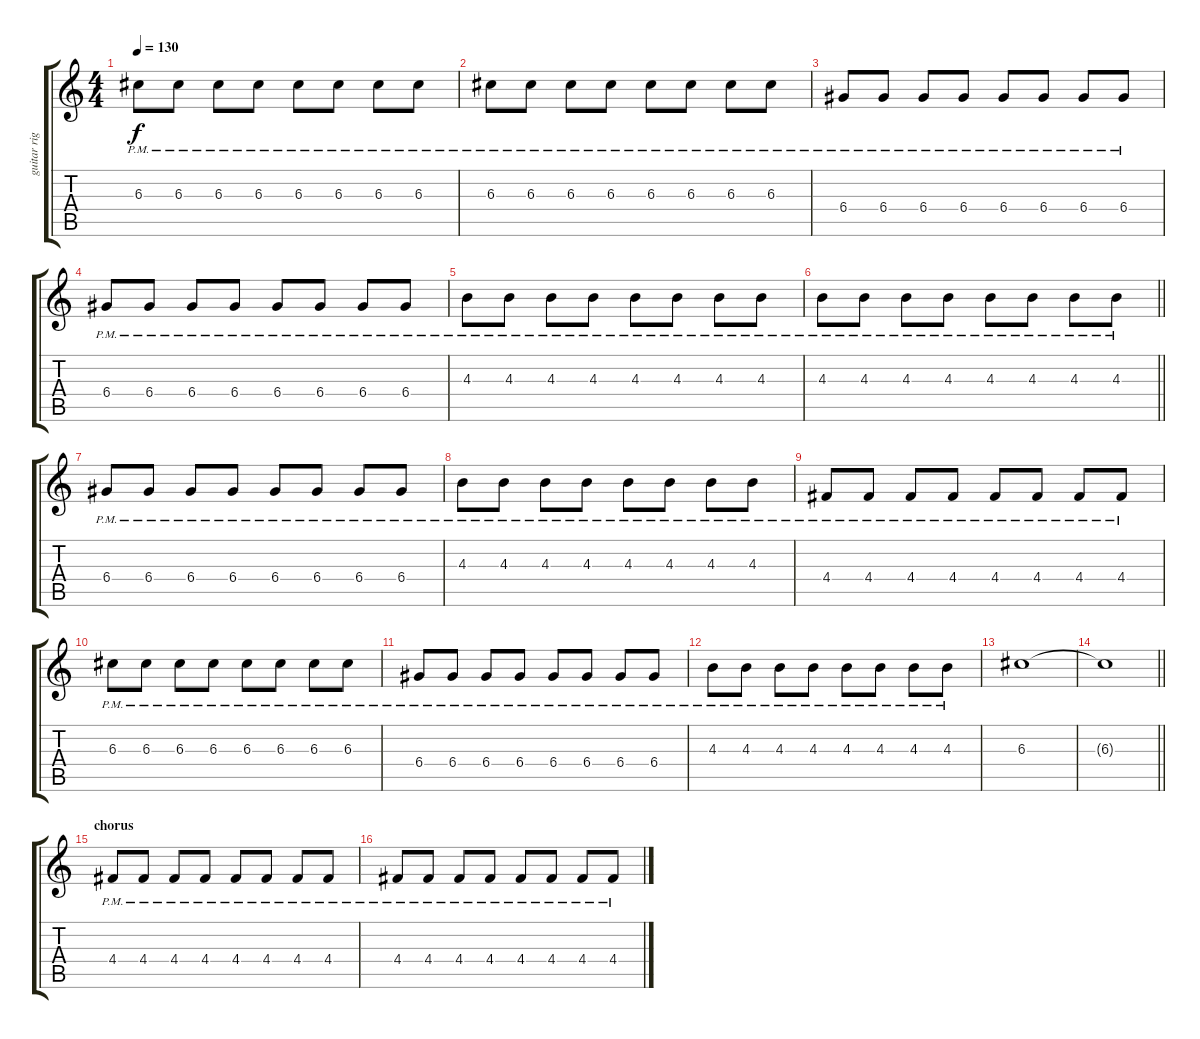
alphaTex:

\track ("guitar right" "guitar rig") {instrument electricguitarmuted}
\staff {score tabs}
\tuning (E4 B3 G3 D3 A2 E2) {hide}
\ts (4 4)
\tempo 130
\clef g2
\ks c
6.3{pm}.8{dy f} 6.3{pm}.8 6.3{pm}.8 6.3{pm}.8 6.3{pm}.8 6.3{pm}.8 6.3{pm}.8 6.3{pm}.8 |
6.3{pm}.8 6.3{pm}.8 6.3{pm}.8 6.3{pm}.8 6.3{pm}.8 6.3{pm}.8 6.3{pm}.8 6.3{pm}.8 |
6.4{pm}.8 6.4{pm}.8 6.4{pm}.8 6.4{pm}.8 6.4{pm}.8 6.4{pm}.8 6.4{pm}.8 6.4{pm}.8 |
6.4{pm}.8 6.4{pm}.8 6.4{pm}.8 6.4{pm}.8 6.4{pm}.8 6.4{pm}.8 6.4{pm}.8 6.4{pm}.8 |
4.3{pm}.8 4.3{pm}.8 4.3{pm}.8 4.3{pm}.8 4.3{pm}.8 4.3{pm}.8 4.3{pm}.8 4.3{pm}.8 |
\barLineRight lightlight
4.3{pm}.8 4.3{pm}.8 4.3{pm}.8 4.3{pm}.8 4.3{pm}.8 4.3{pm}.8 4.3{pm}.8 4.3{pm}.8 |
6.4{pm}.8 6.4{pm}.8 6.4{pm}.8 6.4{pm}.8 6.4{pm}.8 6.4{pm}.8 6.4{pm}.8 6.4{pm}.8 |
4.3{pm}.8 4.3{pm}.8 4.3{pm}.8 4.3{pm}.8 4.3{pm}.8 4.3{pm}.8 4.3{pm}.8 4.3{pm}.8 |
4.4{pm}.8 4.4{pm}.8 4.4{pm}.8 4.4{pm}.8 4.4{pm}.8 4.4{pm}.8 4.4{pm}.8 4.4{pm}.8 |
6.3{pm}.8 6.3{pm}.8 6.3{pm}.8 6.3{pm}.8 6.3{pm}.8 6.3{pm}.8 6.3{pm}.8 6.3{pm}.8 |
6.4{pm}.8 6.4{pm}.8 6.4{pm}.8 6.4{pm}.8 6.4{pm}.8 6.4{pm}.8 6.4{pm}.8 6.4{pm}.8 |
4.3{pm}.8 4.3{pm}.8 4.3{pm}.8 4.3{pm}.8 4.3{pm}.8 4.3{pm}.8 4.3{pm}.8 4.3{pm}.8 |
6.3.1 |
\barLineRight lightlight
6.3{t}.1 |
\section ("" "chorus")
4.4{pm}.8{txt ""} 4.4{pm}.8 4.4{pm}.8 4.4{pm}.8 4.4{pm}.8 4.4{pm}.8 4.4{pm}.8 4.4{pm}.8 |
4.4{pm}.8 4.4{pm}.8 4.4{pm}.8 4.4{pm}.8 4.4{pm}.8 4.4{pm}.8 4.4{pm}.8 4.4{pm}.8
